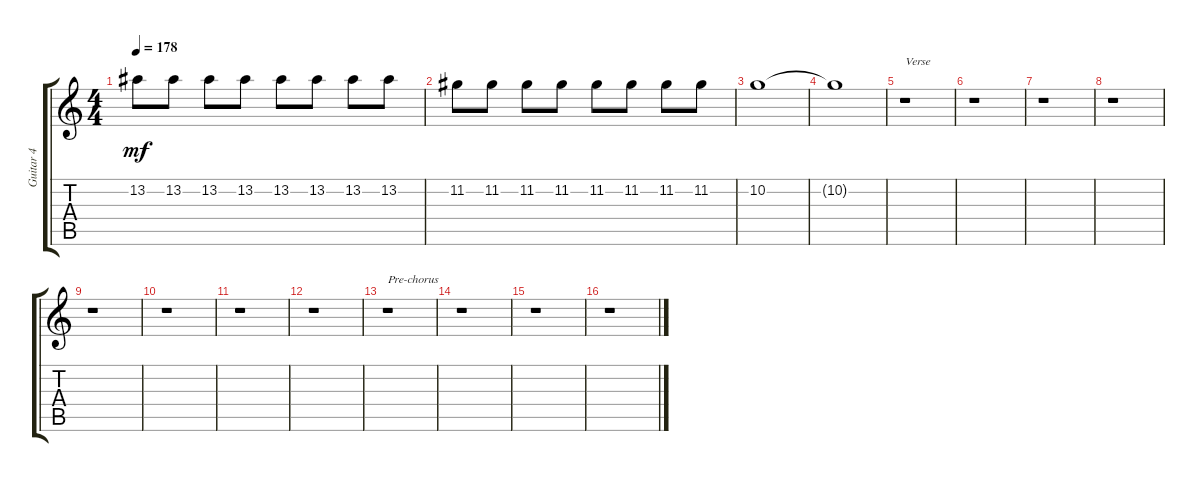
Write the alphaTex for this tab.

\track ("Guitar 4" "Guitar 4") {instrument electricguitarclean}
\staff {score tabs}
\tuning (D4 A3 F3 C3 G2 C2) {hide}
\ts (4 4)
\tempo 178
\clef g2
\ks c
13.2.8{dy mf} 13.2.8 13.2.8 13.2.8 13.2.8 13.2.8 13.2.8 13.2.8 |
11.2.8 11.2.8 11.2.8 11.2.8 11.2.8 11.2.8 11.2.8 11.2.8 |
10.2.1 |
10.2{t}.1 |
r.1{txt "Verse"} |
r.1 |
r.1 |
r.1 |
r.1 |
r.1 |
r.1 |
r.1 |
r.1{txt "Pre-chorus"} |
r.1 |
r.1 |
r.1
